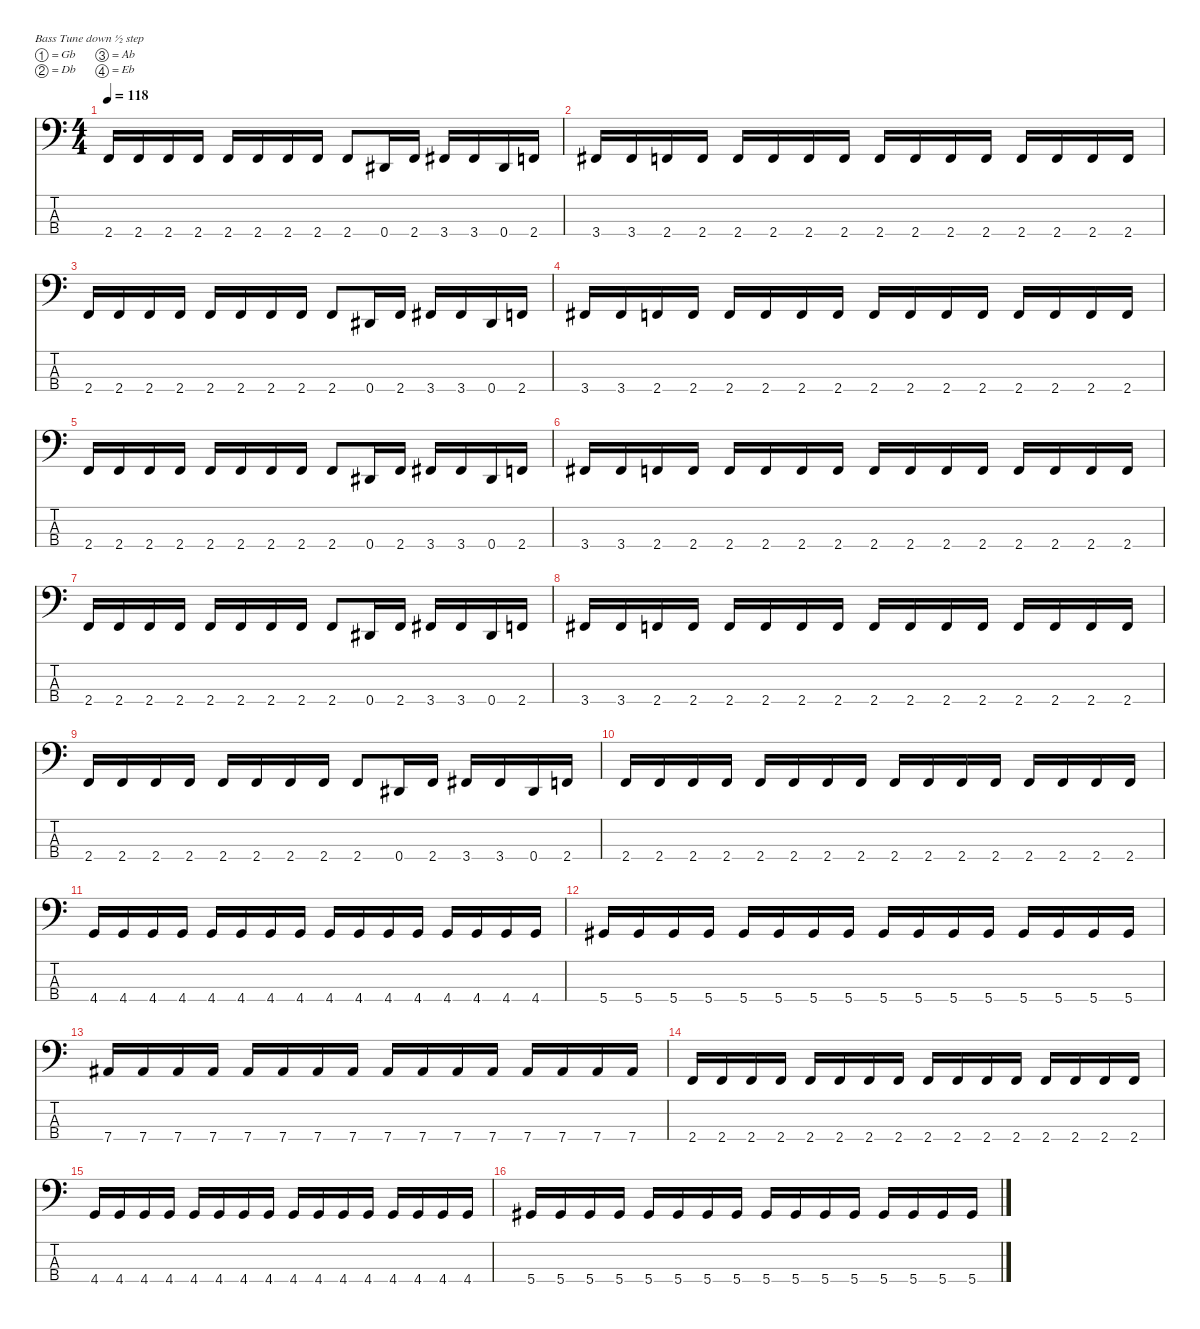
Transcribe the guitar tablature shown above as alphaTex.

\defaultSystemsLayout 4
\hideDynamics
\bracketExtendMode nobrackets
\singleTrackTrackNamePolicy hidden
\multiTrackTrackNamePolicy hidden
\otherSystemsTrackNameOrientation horizontal
\track ("Bass" "el.bs.") {instrument electricbasspick}
\staff {score tabs}
\tuning (Gb2 Db2 Ab1 Eb1)
\ts (4 4)
\tempo 118
\clef f4
\ks c
2.4.16{dy f beam Up} 2.4.16{beam Up} 2.4.16{beam Up} 2.4.16{beam Up} 2.4.16{beam Up} 2.4.16{beam Up} 2.4.16{beam Up} 2.4.16{beam Up} 2.4.8{beam Up} 0.4{acc #}.16{beam Up} 2.4.16{beam Up} 3.4{acc #}.16{beam Up} 3.4{acc #}.16{beam Up} 0.4{acc #}.16{beam Up} 2.4.16{beam Up} |
3.4{acc #}.16{beam Up} 3.4{acc #}.16{beam Up} 2.4.16{beam Up} 2.4.16{beam Up} 2.4.16{beam Up} 2.4.16{beam Up} 2.4.16{beam Up} 2.4.16{beam Up} 2.4.16{beam Up} 2.4.16{beam Up} 2.4.16{beam Up} 2.4.16{beam Up} 2.4.16{beam Up} 2.4.16{beam Up} 2.4.16{beam Up} 2.4.16{beam Up} |
2.4.16{beam Up} 2.4.16{beam Up} 2.4.16{beam Up} 2.4.16{beam Up} 2.4.16{beam Up} 2.4.16{beam Up} 2.4.16{beam Up} 2.4.16{beam Up} 2.4.8{beam Up} 0.4{acc #}.16{beam Up} 2.4.16{beam Up} 3.4{acc #}.16{beam Up} 3.4{acc #}.16{beam Up} 0.4{acc #}.16{beam Up} 2.4.16{beam Up} |
3.4{acc #}.16{beam Up} 3.4{acc #}.16{beam Up} 2.4.16{beam Up} 2.4.16{beam Up} 2.4.16{beam Up} 2.4.16{beam Up} 2.4.16{beam Up} 2.4.16{beam Up} 2.4.16{beam Up} 2.4.16{beam Up} 2.4.16{beam Up} 2.4.16{beam Up} 2.4.16{beam Up} 2.4.16{beam Up} 2.4.16{beam Up} 2.4.16{beam Up} |
2.4.16{beam Up} 2.4.16{beam Up} 2.4.16{beam Up} 2.4.16{beam Up} 2.4.16{beam Up} 2.4.16{beam Up} 2.4.16{beam Up} 2.4.16{beam Up} 2.4.8{beam Up} 0.4{acc #}.16{beam Up} 2.4.16{beam Up} 3.4{acc #}.16{beam Up} 3.4{acc #}.16{beam Up} 0.4{acc #}.16{beam Up} 2.4.16{beam Up} |
3.4{acc #}.16{beam Up} 3.4{acc #}.16{beam Up} 2.4.16{beam Up} 2.4.16{beam Up} 2.4.16{beam Up} 2.4.16{beam Up} 2.4.16{beam Up} 2.4.16{beam Up} 2.4.16{beam Up} 2.4.16{beam Up} 2.4.16{beam Up} 2.4.16{beam Up} 2.4.16{beam Up} 2.4.16{beam Up} 2.4.16{beam Up} 2.4.16{beam Up} |
2.4.16{beam Up} 2.4.16{beam Up} 2.4.16{beam Up} 2.4.16{beam Up} 2.4.16{beam Up} 2.4.16{beam Up} 2.4.16{beam Up} 2.4.16{beam Up} 2.4.8{beam Up} 0.4{acc #}.16{beam Up} 2.4.16{beam Up} 3.4{acc #}.16{beam Up} 3.4{acc #}.16{beam Up} 0.4{acc #}.16{beam Up} 2.4.16{beam Up} |
3.4{acc #}.16{beam Up} 3.4{acc #}.16{beam Up} 2.4.16{beam Up} 2.4.16{beam Up} 2.4.16{beam Up} 2.4.16{beam Up} 2.4.16{beam Up} 2.4.16{beam Up} 2.4.16{beam Up} 2.4.16{beam Up} 2.4.16{beam Up} 2.4.16{beam Up} 2.4.16{beam Up} 2.4.16{beam Up} 2.4.16{beam Up} 2.4.16{beam Up} |
2.4.16{beam Up} 2.4.16{beam Up} 2.4.16{beam Up} 2.4.16{beam Up} 2.4.16{beam Up} 2.4.16{beam Up} 2.4.16{beam Up} 2.4.16{beam Up} 2.4.8{beam Up} 0.4{acc #}.16{beam Up} 2.4.16{beam Up} 3.4{acc #}.16{beam Up} 3.4{acc #}.16{beam Up} 0.4{acc #}.16{beam Up} 2.4.16{beam Up} |
2.4.16{beam Up} 2.4.16{beam Up} 2.4.16{beam Up} 2.4.16{beam Up} 2.4.16{beam Up} 2.4.16{beam Up} 2.4.16{beam Up} 2.4.16{beam Up} 2.4.16{beam Up} 2.4.16{beam Up} 2.4.16{beam Up} 2.4.16{beam Up} 2.4.16{beam Up} 2.4.16{beam Up} 2.4.16{beam Up} 2.4.16{beam Up} |
4.4.16{beam Up} 4.4.16{beam Up} 4.4.16{beam Up} 4.4.16{beam Up} 4.4.16{beam Up} 4.4.16{beam Up} 4.4.16{beam Up} 4.4.16{beam Up} 4.4.16{beam Up} 4.4.16{beam Up} 4.4.16{beam Up} 4.4.16{beam Up} 4.4.16{beam Up} 4.4.16{beam Up} 4.4.16{beam Up} 4.4.16{beam Up} |
5.4{acc #}.16{beam Up} 5.4{acc #}.16{beam Up} 5.4{acc #}.16{beam Up} 5.4{acc #}.16{beam Up} 5.4{acc #}.16{beam Up} 5.4{acc #}.16{beam Up} 5.4{acc #}.16{beam Up} 5.4{acc #}.16{beam Up} 5.4{acc #}.16{beam Up} 5.4{acc #}.16{beam Up} 5.4{acc #}.16{beam Up} 5.4{acc #}.16{beam Up} 5.4{acc #}.16{beam Up} 5.4{acc #}.16{beam Up} 5.4{acc #}.16{beam Up} 5.4{acc #}.16{beam Up} |
7.4{acc #}.16{beam Up} 7.4{acc #}.16{beam Up} 7.4{acc #}.16{beam Up} 7.4{acc #}.16{beam Up} 7.4{acc #}.16{beam Up} 7.4{acc #}.16{beam Up} 7.4{acc #}.16{beam Up} 7.4{acc #}.16{beam Up} 7.4{acc #}.16{beam Up} 7.4{acc #}.16{beam Up} 7.4{acc #}.16{beam Up} 7.4{acc #}.16{beam Up} 7.4{acc #}.16{beam Up} 7.4{acc #}.16{beam Up} 7.4{acc #}.16{beam Up} 7.4{acc #}.16{beam Up} |
2.4.16{beam Up} 2.4.16{beam Up} 2.4.16{beam Up} 2.4.16{beam Up} 2.4.16{beam Up} 2.4.16{beam Up} 2.4.16{beam Up} 2.4.16{beam Up} 2.4.16{beam Up} 2.4.16{beam Up} 2.4.16{beam Up} 2.4.16{beam Up} 2.4.16{beam Up} 2.4.16{beam Up} 2.4.16{beam Up} 2.4.16{beam Up} |
4.4.16{beam Up} 4.4.16{beam Up} 4.4.16{beam Up} 4.4.16{beam Up} 4.4.16{beam Up} 4.4.16{beam Up} 4.4.16{beam Up} 4.4.16{beam Up} 4.4.16{beam Up} 4.4.16{beam Up} 4.4.16{beam Up} 4.4.16{beam Up} 4.4.16{beam Up} 4.4.16{beam Up} 4.4.16{beam Up} 4.4.16{beam Up} |
5.4{acc #}.16{beam Up} 5.4{acc #}.16{beam Up} 5.4{acc #}.16{beam Up} 5.4{acc #}.16{beam Up} 5.4{acc #}.16{beam Up} 5.4{acc #}.16{beam Up} 5.4{acc #}.16{beam Up} 5.4{acc #}.16{beam Up} 5.4{acc #}.16{beam Up} 5.4{acc #}.16{beam Up} 5.4{acc #}.16{beam Up} 5.4{acc #}.16{beam Up} 5.4{acc #}.16{beam Up} 5.4{acc #}.16{beam Up} 5.4{acc #}.16{beam Up} 5.4{acc #}.16{beam Up}
